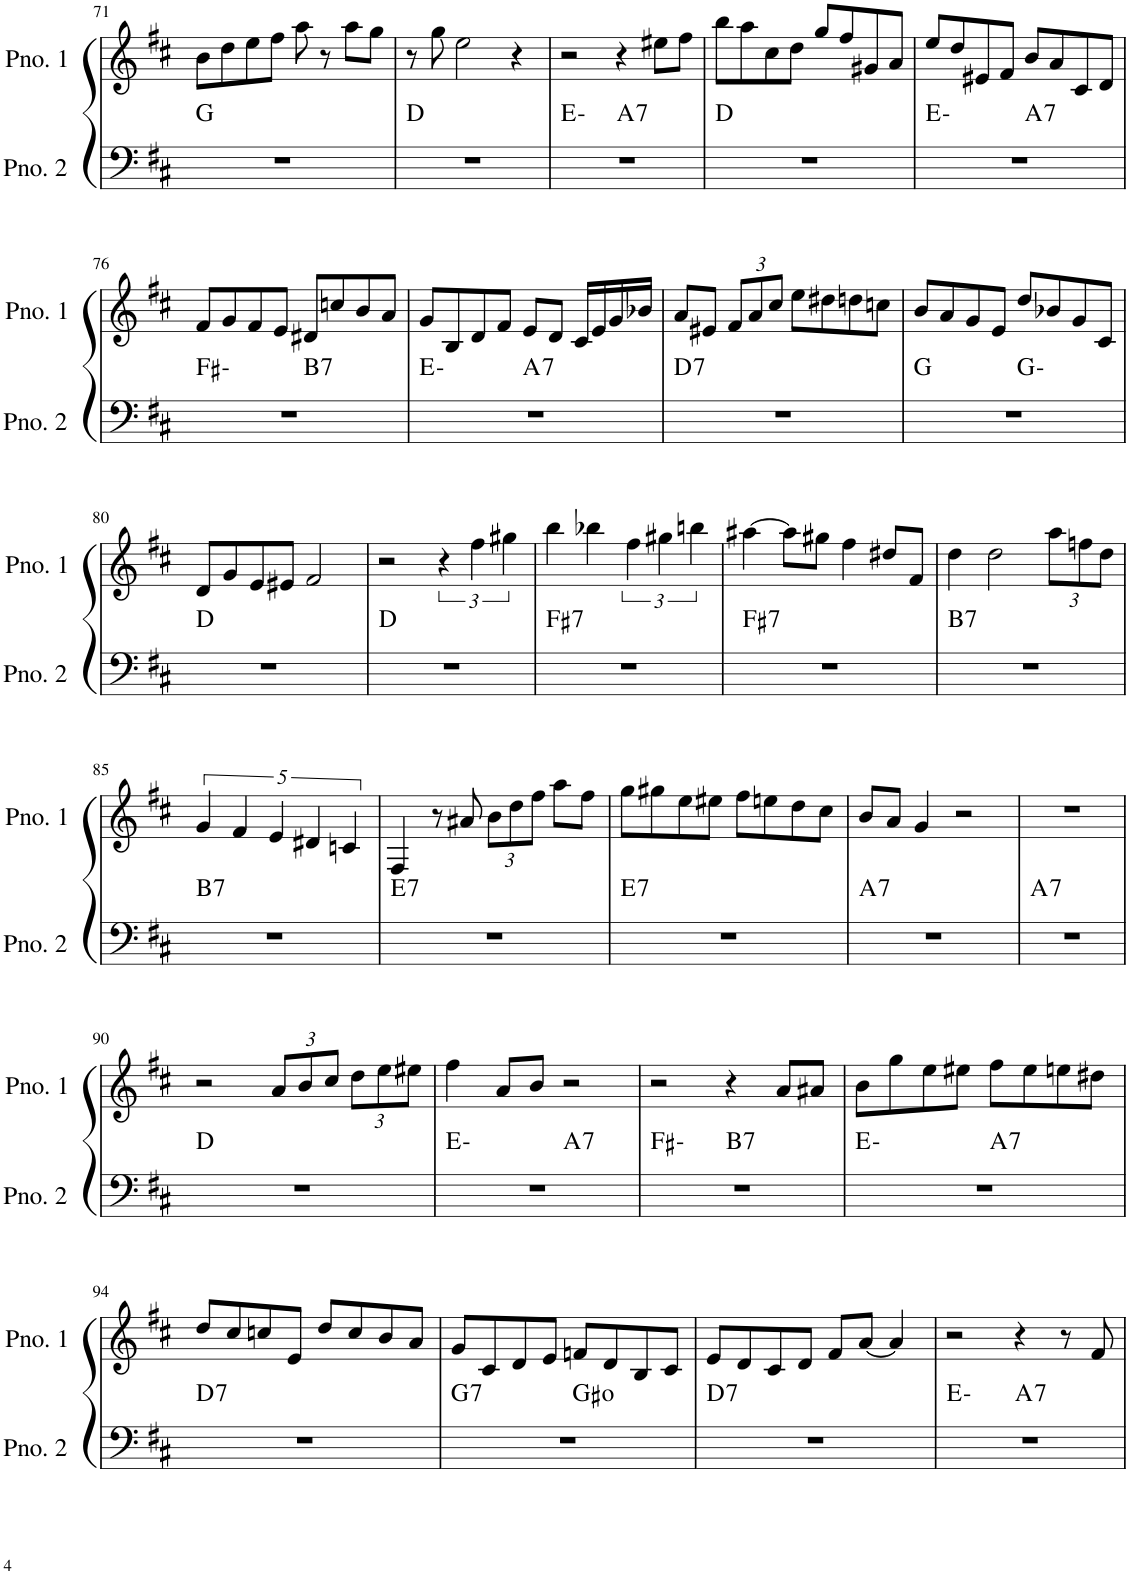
**kern	**harte	**kern
*part2	*part2	*part1
*staff2	*	*staff1
*I"ピアノ 2	*	*I"ピアノ 1
!!LO:PB:g=z
*clefF4	*	*clefG2
*k[f#c#]	*	*k[f#c#]
*M4/4	*	*M4/4
=71	=71	=71
1r	G:maj	8b\L
.	.	8dd\
.	.	8ee\
.	.	8ff#\J
.	.	8aa\
.	.	8r
.	.	8aa\L
.	.	8gg\J
=72	=72	=72
1r	D:maj	8r
.	.	8gg\
.	.	2ee\
.	.	4r
=73	=73	=73
*^	*	*
1r	2ryy	E:min	2r
!	!	!LO:H:kt=7	!
.	2ryy	A:7	4r
.	.	.	8ee#X\L
.	.	.	8ff#\J
*v	*v	*	*
=74	=74	=74
1r	D:maj	8bb\L
.	.	8aa\
.	.	8cc#\
.	.	8dd\J
.	.	8gg/L
.	.	8ff#/
.	.	8g#X/
.	.	8a/J
=75	=75	=75
*^	*	*
1r	2ryy	E:min	8ee/L
.	.	.	8dd/
.	.	.	8e#X/
.	.	.	8f#/J
!	!	!LO:H:kt=7	!
.	2ryy	A:7	8b/L
.	.	.	8a/
.	.	.	8c#/
.	.	.	8d/J
!!LO:LB:g=z
=76	=76	=76	=76
1r	2ryy	F#:min	8f#/L
.	.	.	8g/
.	.	.	8f#/
.	.	.	8e/J
!	!	!LO:H:kt=7	!
.	2ryy	B:7	8d#X/L
.	.	.	8ccn/
.	.	.	8b/
.	.	.	8a/J
=77	=77	=77	=77
1r	2ryy	E:min	8g/L
.	.	.	8B/
.	.	.	8d/
.	.	.	8f#/J
!	!	!LO:H:kt=7	!
.	2ryy	A:7	8e/L
.	.	.	8d/J
.	.	.	16c#/LL
.	.	.	16e/
.	.	.	16g/
.	.	.	16b-X/JJ
=78	=78	=78	=78
!	!	!LO:H:kt=7	!
*v	*v	*	*
1r	D:7	8a/L
.	.	8e#X/J
*	*	*Xbrackettup
.	.	12f#/L
.	.	12a/
.	.	12cc#/J
.	.	8ee\L
.	.	8dd#X\
.	.	8ddn\
.	.	8ccn\J
=79	=79	=79
*^	*	*
1r	2ryy	G:maj	8b/L
.	.	.	8a/
.	.	.	8g/
.	.	.	8e/J
.	2ryy	G:min	8dd/L
.	.	.	8b-X/
.	.	.	8g/
.	.	.	8c#/J
*v	*v	*	*
!!LO:LB:g=z
=80	=80	=80
1r	D:maj	8d/L
.	.	8g/
.	.	8e/
.	.	8e#X/J
.	.	2f#/
=81	=81	=81
1r	D:maj	2r
*	*	*brackettup
.	.	6r
.	.	6ff#\
.	.	6gg#X\
=82	=82	=82
!	!LO:H:kt=7	!
1r	F#:7	4bb\
.	.	4bb-X\
.	.	6ff#\
.	.	6gg#X\
.	.	6bbn\
=83	=83	=83
!	!LO:H:kt=7	!
1r	F#:7	[4aa#X\
.	.	8aa#\L]
.	.	8gg#X\J
.	.	4ff#\
.	.	8dd#X/L
.	.	8f#/J
=84	=84	=84
!	!LO:H:kt=7	!
1r	B:7	4dd\
.	.	2dd\
*	*	*Xbrackettup
.	.	12aa\L
.	.	12ffn\
.	.	12dd\J
!!LO:LB:g=z
=85	=85	=85
*	*	*brackettup
!	!LO:H:kt=7	!
1r	B:7	5g/
.	.	5f#/
.	.	5e/
.	.	5d#X/
.	.	5cn/
=86	=86	=86
!	!LO:H:kt=7	!
1r	E:7	4F#/
.	.	8r
.	.	8a#X/
*	*	*Xbrackettup
.	.	12b\L
.	.	12dd\
.	.	12ff#\J
.	.	8aa\L
.	.	8ff#\J
=87	=87	=87
!	!LO:H:kt=7	!
1r	E:7	8gg\L
.	.	8gg#X\
.	.	8ee\
.	.	8ee#X\J
.	.	8ff#\L
.	.	8een\
.	.	8dd\
.	.	8cc#\J
=88	=88	=88
!	!LO:H:kt=7	!
1r	A:7	8b/L
.	.	8a/J
.	.	4g/
.	.	2r
=89	=89	=89
!	!LO:H:kt=7	!
1r	A:7	1r
!!LO:LB:g=z
=90	=90	=90
1r	D:maj	2r
.	.	12a/L
.	.	12b/
.	.	12cc#/J
.	.	12dd\L
.	.	12ee\
.	.	12ee#X\J
=91	=91	=91
*^	*	*
1r	2ryy	E:min	4ff#\
.	.	.	8a/L
.	.	.	8b/J
!	!	!LO:H:kt=7	!
.	2ryy	A:7	2r
=92	=92	=92	=92
1r	2ryy	F#:min	2r
!	!	!LO:H:kt=7	!
.	2ryy	B:7	4r
.	.	.	8a/L
.	.	.	8a#X/J
=93	=93	=93	=93
1r	2ryy	E:min	8b\L
.	.	.	8gg\
.	.	.	8ee\
.	.	.	8ee#X\J
!	!	!LO:H:kt=7	!
.	2ryy	A:7	8ff#\L
.	.	.	8ee#\
.	.	.	8een\
.	.	.	8dd#X\J
!!LO:LB:g=z
=94	=94	=94	=94
!	!	!LO:H:kt=7	!
*v	*v	*	*
1r	D:7	8dd/L
.	.	8cc#/
.	.	8ccn/
.	.	8e/J
.	.	8dd/L
.	.	8cc/
.	.	8b/
.	.	8a/J
=95	=95	=95
!	!LO:H:kt=7	!
*^	*	*
1r	2ryy	G:7	8g/L
.	.	.	8c#/
.	.	.	8d/
.	.	.	8e/J
.	2ryy	G#:dim	8fn/L
.	.	.	8d/
.	.	.	8B/
.	.	.	8c#/J
=96	=96	=96	=96
!	!	!LO:H:kt=7	!
*v	*v	*	*
1r	D:7	8e/L
.	.	8d/
.	.	8c#/
.	.	8d/J
.	.	8f#/L
.	.	[8a/J
.	.	4a/]
=97	=97	=97
*^	*	*
1r	2ryy	E:min	2r
!	!	!LO:H:kt=7	!
.	2ryy	A:7	4r
.	.	.	8r
.	.	.	8f#/
*v	*v	*	*
=	=	=
*-	*-	*-
